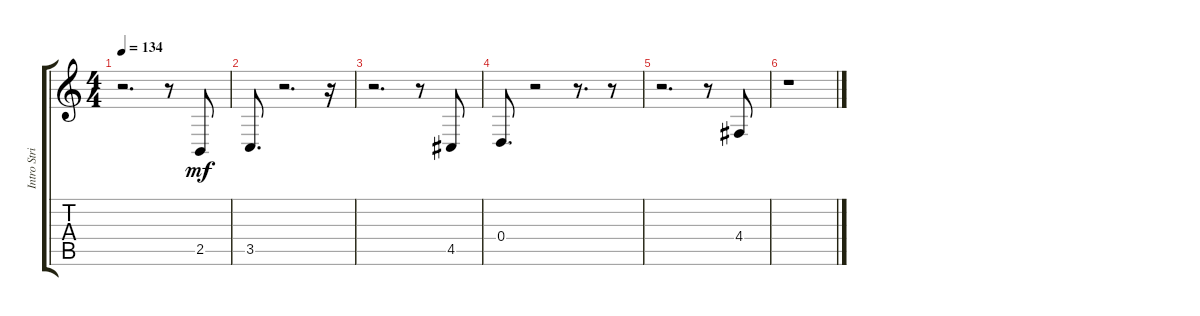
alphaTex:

\track ("Intro Strings / Sax 2" "Intro Stri") {instrument synthstrings1}
\staff {score tabs}
\tuning (E4 B3 G3 D3 A2 E2) {hide}
\ts (4 4)
\tempo 134
\clef g2
\ks c
r.2{d dy mp} r.8 2.5.8{dy mf volume 9} |
3.5.8{d} r.2{d} r.16 |
r.2{d} r.8 4.5.8{volume 6} |
0.4.8{d volume 6} r.2 r.8{d} r.8{volume 4} |
r.2{d} r.8 4.4.8{volume 1} |
r.1
